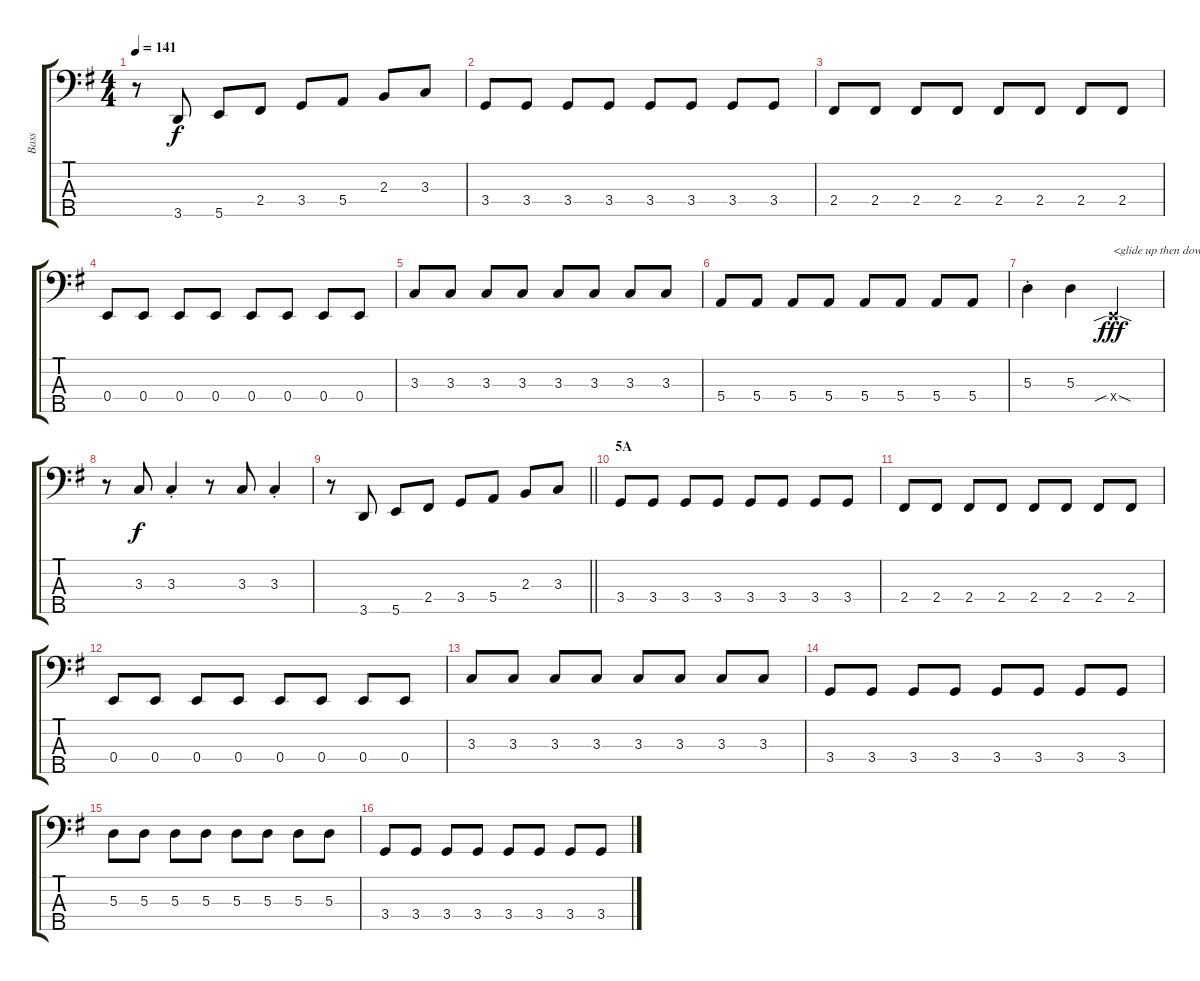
\track ("Bass" "Bass") {instrument electricbassfinger}
\staff {score tabs}
\tuning (G2 D2 A1 E1 B0) {hide}
\ts (4 4)
\tempo 141
\clef f4
\ks g
r.8{dy f} 3.5.8 5.5.8 2.4.8 3.4.8 5.4.8 2.3.8 3.3.8 |
3.4.8 3.4.8 3.4.8 3.4.8 3.4.8 3.4.8 3.4.8 3.4.8 |
2.4.8 2.4.8 2.4.8 2.4.8 2.4.8 2.4.8 2.4.8 2.4.8 |
0.4.8 0.4.8 0.4.8 0.4.8 0.4.8 0.4.8 0.4.8 0.4.8 |
3.3.8 3.3.8 3.3.8 3.3.8 3.3.8 3.3.8 3.3.8 3.3.8 |
5.4.8 5.4.8 5.4.8 5.4.8 5.4.8 5.4.8 5.4.8 5.4.8 |
5.3{st}.4 5.3.4 0.4{sib sod x}.2{txt "<glide up then down>" dy fff} |
r.8 3.3.8{dy f} 3.3{st}.4 r.8 3.3.8 3.3{st}.4 |
\barLineRight lightlight
r.8 3.5.8 5.5.8 2.4.8 3.4.8 5.4.8 2.3.8 3.3.8 |
\section ("" "5A")
3.4.8 3.4.8 3.4.8 3.4.8 3.4.8 3.4.8 3.4.8 3.4.8 |
2.4.8 2.4.8 2.4.8 2.4.8 2.4.8 2.4.8 2.4.8 2.4.8 |
0.4.8 0.4.8 0.4.8 0.4.8 0.4.8 0.4.8 0.4.8 0.4.8 |
3.3.8 3.3.8 3.3.8 3.3.8 3.3.8 3.3.8 3.3.8 3.3.8 |
3.4.8 3.4.8 3.4.8 3.4.8 3.4.8 3.4.8 3.4.8 3.4.8 |
5.3.8 5.3.8 5.3.8 5.3.8 5.3.8 5.3.8 5.3.8 5.3.8 |
3.4.8 3.4.8 3.4.8 3.4.8 3.4.8 3.4.8 3.4.8 3.4.8
